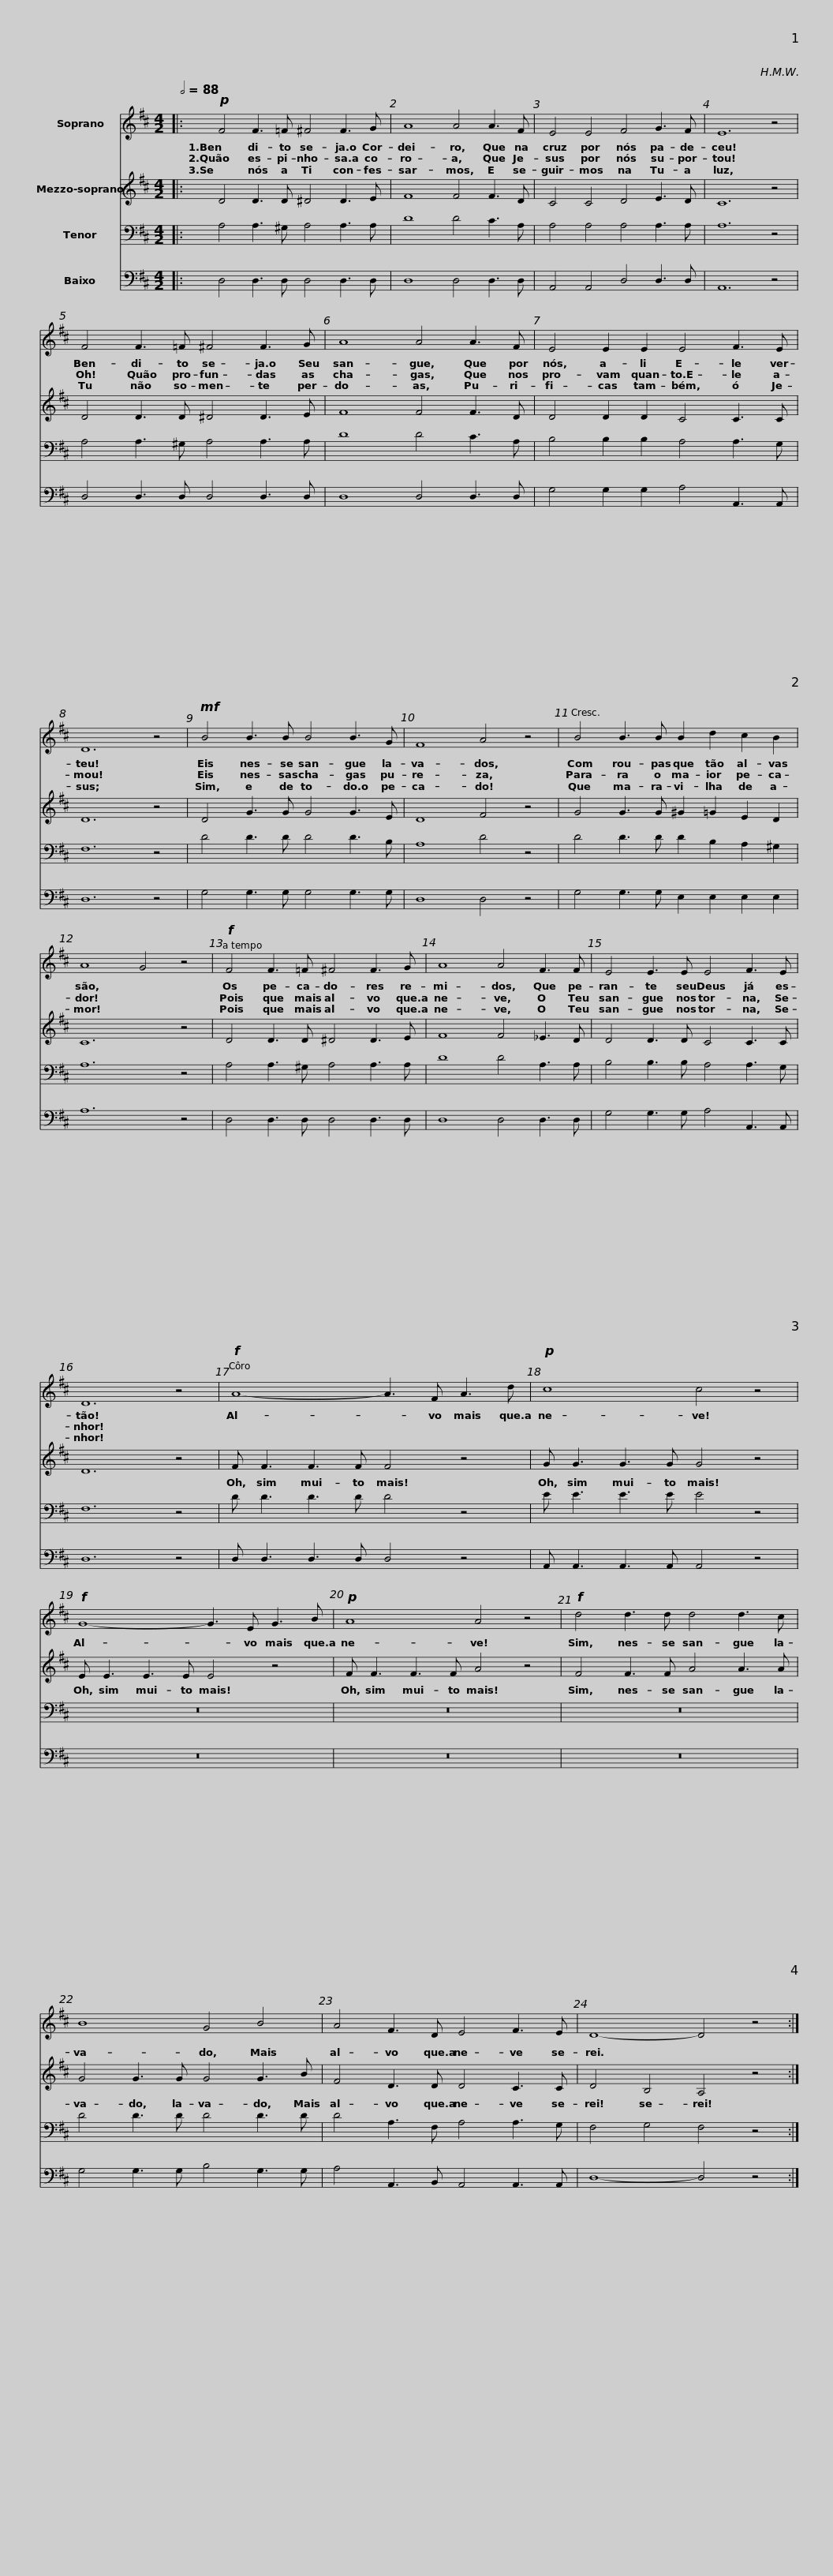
X:1
%%score 1 2 3 4
L:1/8
Q:1/2=88
M:4/2
I:linebreak $
K:D
V:1 treble
V:2 treble
V:3 bass
V:4 bass
V:1
|:!p! F4 F3 =F ^F4 F3 G | A8 A4 A3 F | E4 E4 F4 G3 F |$ E12 z4 | F4 F3 =F ^F4 F3 G | %5
 A8 A4 A3 F |$ E4 E2 E2 E4 F3 E | D12 z4 |!mf! B4 B3 B B4 B3 G |$ F8 A4 z4 | %10
 B4 B3 B B2 d2 c2 B2 | A8- G4 z4 |$!f! F4 F3 =F ^F4 F3 G | A8 A4 F3 F | E4 E3 E E4 F3 E |$ %15
 D12 z4 |!f! A8- A3 F A3 d |!p! c8 c4 z4 |$!f! G8- G3 E G3 B |!p! A8 A4 z4 | %20
!f! d4 d3 d d4 d3 c |$ B8 G4 B4 | A4 F3 D E4 F3 E | D8- D4 z4 :| %24
V:2
|: D4 D3 D ^D4 D3 E | F8 F4 F3 D | C4 C4 D4 E3 D |$ C12 z4 | D4 D3 D ^D4 D3 E | %5
 F8 F4 F3 D |$ D4 D2 D2 C4 C3 C | D12 z4 | D4 G3 G G4 G3 E |$ D8 F4 z4 | %10
 G4 G3 G ^G2 =G2 E2 D2 | C12 z4 |$ D4 D3 D ^D4 D3 E | F8 F4 _E3 D | D4 D3 D C4 C3 C |$ %15
 D12 z4 | F F3 F3 F F4 z4 | G G3 G3 G G4 z4 |$ E E3 E3 E E4 z4 | F F3 F3 F A4 z4 | %20
 F4 F3 F A4 A3 A |$ G4 G3 G G4 G3 B | F4 D3 D D4 C3 C | D4 B,4 A,4 z4 :| %24
V:3
|: A,4 A,3 ^G, A,4 A,3 A, | D8 D4 C3 A, | A,4 A,4 A,4 A,3 A, |$ A,12 z4 | A,4 A,3 ^G, A,4 A,3 A, | %5
 D8 D4 C3 A, |$ B,4 B,2 B,2 A,4 A,3 G, | F,12 z4 | D4 D3 D D4 D3 B, |$ A,8 D4 z4 | %10
 D4 D3 D D2 B,2 A,2 ^G,2 | A,12 z4 |$ A,4 A,3 ^G, A,4 A,3 A, | D8 D4 A,3 A, | B,4 B,3 B, A,4 A,3 G, |$ %15
 F,12 z4 | D D3 D3 D D4 z4 | E E3 E3 E E4 z4 |$ z16 | z16 | %20
 z16 |$ D4 D3 D D4 D3 D | D4 A,3 F, A,4 A,3 G, | F,4 G,4 F,4 z4 :| %24
V:4
|: D,4 D,3 D, D,4 D,3 D, | D,8 D,4 D,3 D, | A,,4 A,,4 D,4 D,3 D, |$ A,,12 z4 | D,4 D,3 D, D,4 D,3 D, | %5
 D,8 D,4 D,3 D, |$ G,4 G,2 G,2 A,4 A,,3 A,, | D,12 z4 | G,4 G,3 G, G,4 G,3 G, |$ D,8 D,4 z4 | %10
 G,4 G,3 G, E,2 E,2 E,2 E,2 | A,12 z4 |$ D,4 D,3 D, D,4 D,3 D, | D,8 D,4 D,3 D, | G,4 G,3 G, A,4 A,,3 A,, |$ %15
 D,12 z4 | D, D,3 D,3 D, D,4 z4 | A,, A,,3 A,,3 A,, A,,4 z4 |$ z16 | z16 | %20
 z16 |$ G,4 G,3 G, B,4 G,3 G, | A,4 A,,3 B,, A,,4 A,,3 A,, | D,8- D,4 z4 :| %24
